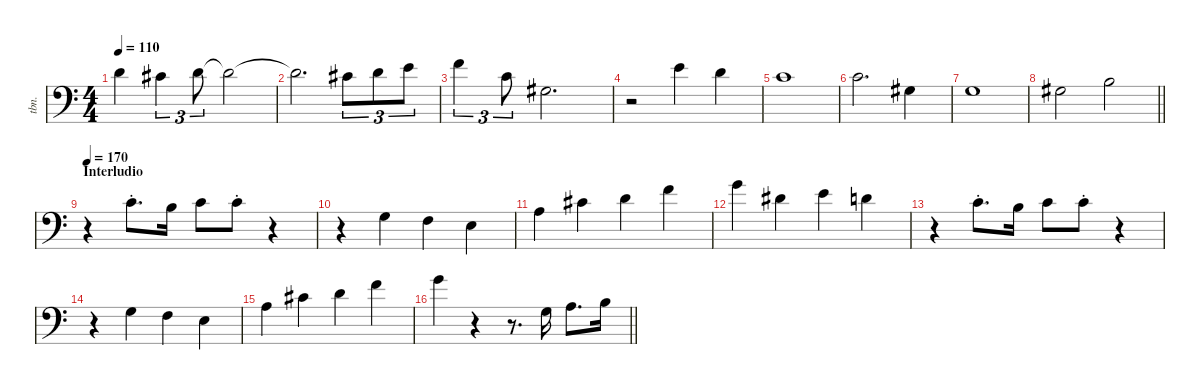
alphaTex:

\defaultSystemsLayout 4
\hideDynamics
\useSystemSignSeparator
\otherSystemsTrackNameOrientation horizontal
\extendBarLines
\track ("Trombón" "tbn.") {instrument trombone}
\staff {score}
\tuning (E4 B3 G3 D3 A2 E2)
\ts (4 4)
\tempo 110
\clef f4
\ks c
3.2.4{dy mp beam Down} 2.2{acc #}.4{tu (3 2) dy f beam Down} 3.2.8{tu (3 2) beam Down} 3.2{t}.2{beam Down} |
3.2{t}.2{d beam Down} 2.2{acc #}.8{tu (3 2) beam Down} 3.2.8{tu (3 2) beam Down} 0.1.8{tu (3 2) beam Down} |
1.1.4{tu (3 2) beam Down} 1.2.8{tu (3 2) beam Down} 1.3{acc #}.2{d beam Down} |
r.2{beam Down} 5.2.4{beam Down} 3.2.4{beam Down} |
1.2.1{beam Down} |
1.2.2{d beam Down} 1.3{acc #}.4{beam Down} |
0.3.1{beam Down} |
\barLineRight lightlight
1.3{acc #}.2{beam Down} 4.3.2{beam Down} |
\section ("" "Interludio")
\tempo 170
r.4{beam Down} 5.3{st}.8{d beam Down} 4.3.16{beam Down} 5.3.8{beam Down} 5.3{st}.8{beam Down} r.4{beam Down} |
r.4{beam Down} 0.3.4{beam Down} 3.4.4{beam Down} 2.4.4{beam Down} |
2.3.4{beam Down} 2.2{acc #}.4{beam Down} 3.2.4{beam Down} 1.1.4{beam Down} |
3.1.4{beam Down} 4.2{acc #}.4{beam Down} 0.1.4{beam Down} 3.2.4{beam Down} |
r.4{beam Down} 5.3{st}.8{d beam Down} 4.3.16{beam Down} 5.3.8{beam Down} 5.3{st}.8{beam Down} r.4{beam Down} |
r.4{beam Down} 0.3.4{beam Down} 3.4.4{beam Down} 2.4.4{beam Down} |
2.3.4{beam Down} 2.2{acc #}.4{beam Down} 3.2.4{beam Down} 1.1.4{beam Down} |
\barLineRight lightlight
3.1.4{beam Down} r.4{beam Down} r.8{d beam Down} 0.3.16{beam Down} 2.3.8{d beam Down} 0.2.16{beam Down}
